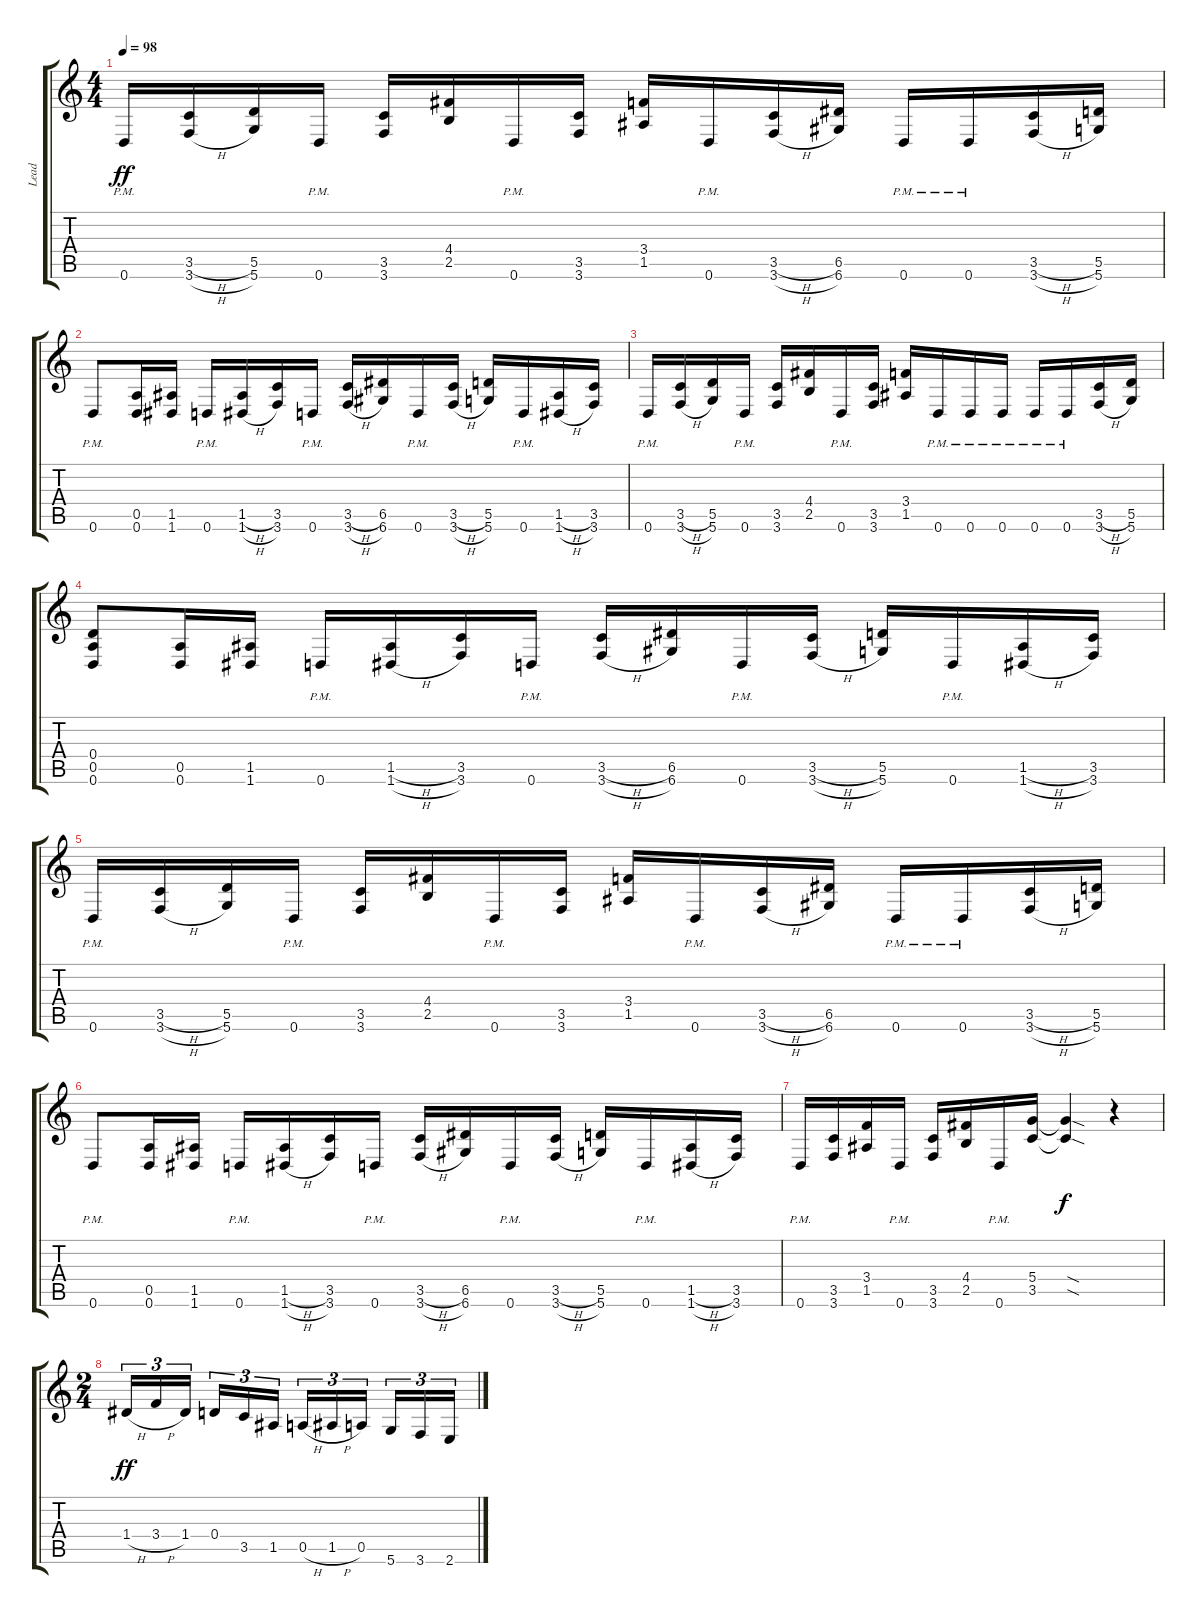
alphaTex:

\track ("Lead" "Lead") {instrument distortionguitar}
\staff {score tabs}
\tuning (E4 B3 G3 D3 A2 D2) {hide}
\ts (4 4)
\tempo 98
\clef g2
\ks c
0.6{pm}.16{dy ff} (3.5{h} 3.6{h}).16 (5.5 5.6).16 0.6{pm}.16 (3.5 3.6).16 (4.4 2.5).16 0.6{pm}.16 (3.5 3.6).16 (3.4 1.5).16 0.6{pm}.16 (3.5{h} 3.6{h}).16 (6.5 6.6).16 0.6{pm}.16 0.6{pm}.16 (3.5{h} 3.6{h}).16 (5.5 5.6).16 |
0.6{pm}.8 (0.5 0.6).16 (1.5 1.6).16 0.6{pm}.16 (1.5{h} 1.6{h}).16 (3.5 3.6).16 0.6{pm}.16 (3.5{h} 3.6{h}).16 (6.5 6.6).16 0.6{pm}.16 (3.5{h} 3.6{h}).16 (5.5 5.6).16 0.6{pm}.16 (1.5{h} 1.6{h}).16 (3.5 3.6).16 |
0.6{pm}.16 (3.5{h} 3.6{h}).16 (5.5 5.6).16 0.6{pm}.16 (3.5 3.6).16 (4.4 2.5).16 0.6{pm}.16 (3.5 3.6).16 (3.4 1.5).16 0.6{pm}.16 0.6{pm}.16 0.6{pm}.16 0.6{pm}.16 0.6{pm}.16 (3.5{h} 3.6{h}).16 (5.5 5.6).16 |
(0.4 0.5 0.6).8 (0.5 0.6).16 (1.5 1.6).16 0.6{pm}.16 (1.5{h} 1.6{h}).16 (3.5 3.6).16 0.6{pm}.16 (3.5{h} 3.6{h}).16 (6.5 6.6).16 0.6{pm}.16 (3.5{h} 3.6{h}).16 (5.5 5.6).16 0.6{pm}.16 (1.5{h} 1.6{h}).16 (3.5 3.6).16 |
0.6{pm}.16 (3.5{h} 3.6{h}).16 (5.5 5.6).16 0.6{pm}.16 (3.5 3.6).16 (4.4 2.5).16 0.6{pm}.16 (3.5 3.6).16 (3.4 1.5).16 0.6{pm}.16 (3.5{h} 3.6{h}).16 (6.5 6.6).16 0.6{pm}.16 0.6{pm}.16 (3.5{h} 3.6{h}).16 (5.5 5.6).16 |
0.6{pm}.8 (0.5 0.6).16 (1.5 1.6).16 0.6{pm}.16 (1.5{h} 1.6{h}).16 (3.5 3.6).16 0.6{pm}.16 (3.5{h} 3.6{h}).16 (6.5 6.6).16 0.6{pm}.16 (3.5{h} 3.6{h}).16 (5.5 5.6).16 0.6{pm}.16 (1.5{h} 1.6{h}).16 (3.5 3.6).16 |
0.6{pm}.16 (3.5 3.6).16 (3.4 1.5).16 0.6{pm}.16 (3.5 3.6).16 (4.4 2.5).16 0.6{pm}.16 (5.4 3.5).16 (5.4{sod t} 3.5{sod t}).4{dy f} r.4 |
\ts (2 4)
1.4{h}.16{tu (3 2) dy ff} 3.4{h}.16{tu (3 2)} 1.4.16{tu (3 2) beam splitsecondary} 0.4.16{tu (3 2)} 3.5.16{tu (3 2)} 1.5.16{tu (3 2)} 0.5{h}.16{tu (3 2)} 1.5{h}.16{tu (3 2)} 0.5.16{tu (3 2) beam splitsecondary} 5.6.16{tu (3 2)} 3.6.16{tu (3 2)} 2.6.16{tu (3 2)}
